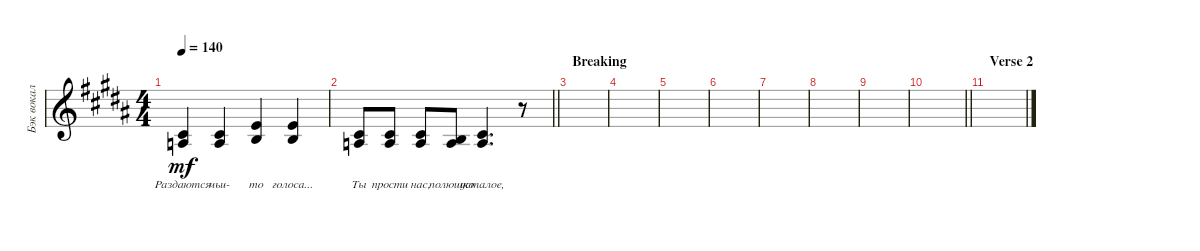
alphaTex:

\track ("Бэк вокал" "Бэк вокал") {instrument trombone}
\staff {score}
\tuning (E4 B3 G3 D3 A2 E2) {hide}
\ts (4 4)
\tempo 140
\clef g2
\ks g#minor
(2.2 2.3).4{lyrics (0 "Раздаются") lyrics (1 "") lyrics (2 "") lyrics (3 "") lyrics (4 "") dy mf} (2.2 2.3).4{lyrics (0 "чьи-") lyrics (1 "") lyrics (2 "") lyrics (3 "") lyrics (4 "")} (5.2 4.3).4{lyrics (0 "то") lyrics (1 "") lyrics (2 "") lyrics (3 "") lyrics (4 "")} (5.2 4.3).4{lyrics (0 "голоса...") lyrics (1 "") lyrics (2 "") lyrics (3 "") lyrics (4 "")} |
\barLineRight lightlight
(2.2 2.3).8{lyrics (0 "Ты") lyrics (1 "") lyrics (2 "") lyrics (3 "") lyrics (4 "")} (2.2 2.3).8{lyrics (0 "прости") lyrics (1 "") lyrics (2 "") lyrics (3 "") lyrics (4 "")} (2.2 2.3).8{lyrics (0 "нас,") lyrics (1 "") lyrics (2 "") lyrics (3 "") lyrics (4 "")} (0.2 2.3).8{lyrics (0 "полюшко") lyrics (1 "") lyrics (2 "") lyrics (3 "") lyrics (4 "")} (2.2 2.3).4{d lyrics (0 "усталое,") lyrics (1 "") lyrics (2 "") lyrics (3 "") lyrics (4 "")} r.8 |
\section ("" "Breaking")
|
|
|
|
|
|
|
\barLineRight lightlight
|
\section ("" "Verse 2")
